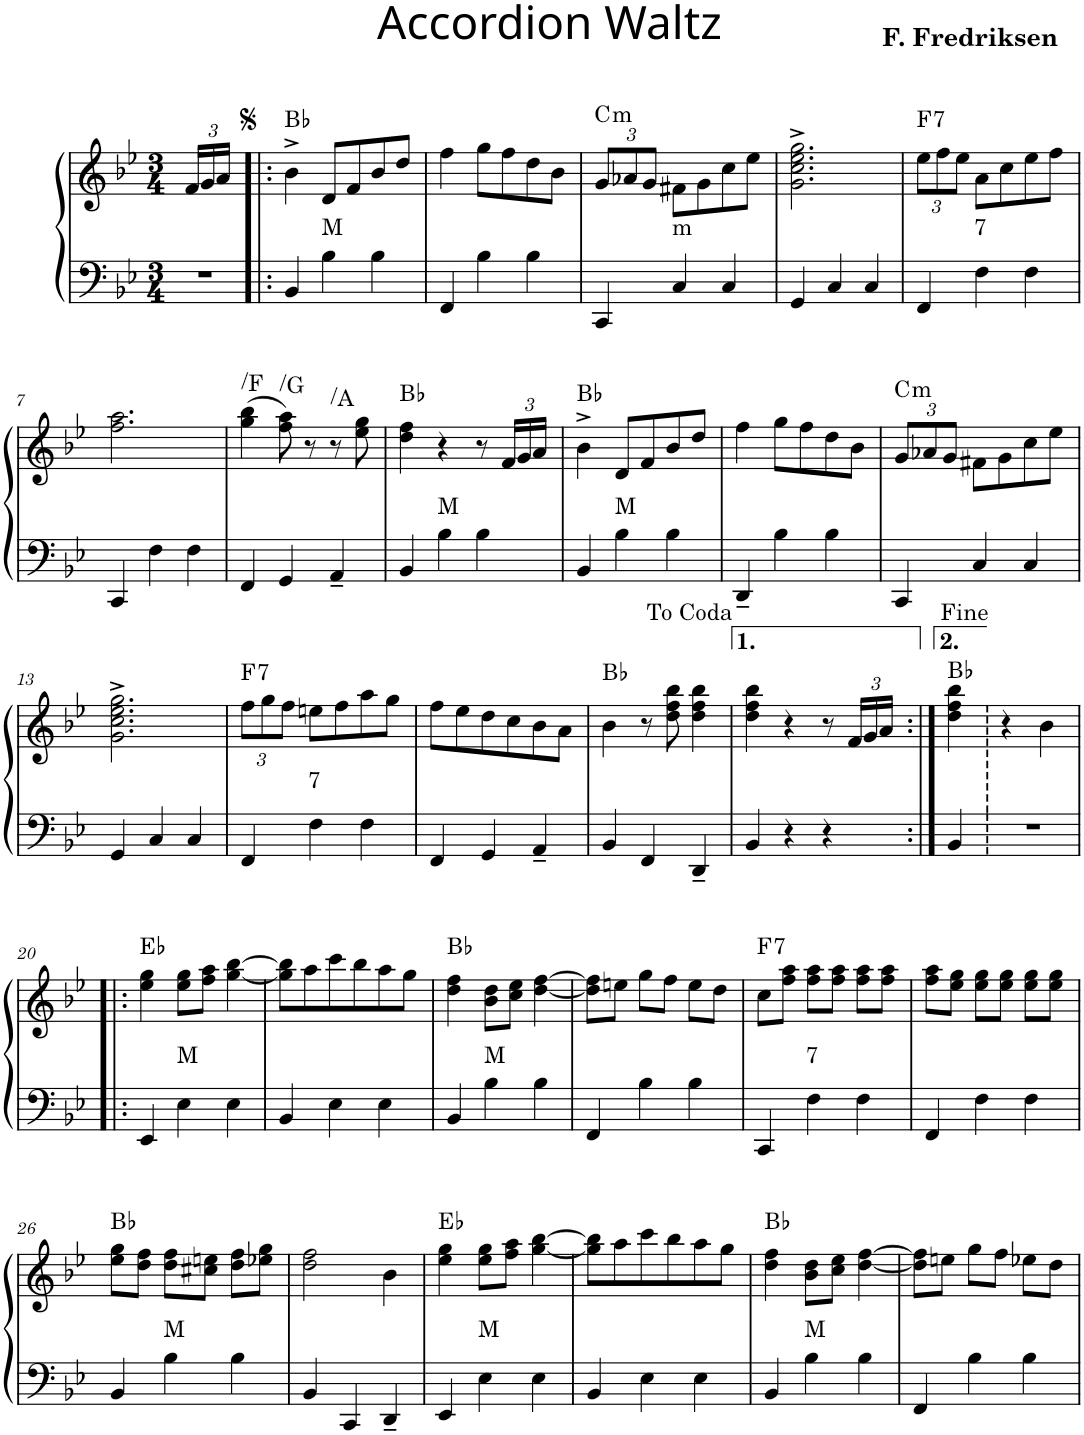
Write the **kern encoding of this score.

**kern	**kern	**harte
*part1	*part1	*part1
*staff2	*staff1	*
*I"Piano	*	*
*I'Pno	*	*
*clefF4	*clefG2	*
*k[b-e-]	*k[b-e-]	*
*M3/4	*M3/4	*
*	*Xbrackettup	*
=1	=1	=1
2.r	24f/LL	.
.	24g/	.
.	24a/JJ	.
.	2ryy	.
.	8ryy	.
=2!|:	=2!|:	=2!|:
4BB-/	4b-^\	Bb:maj
!	!	!LO:H:kt=M
4B-\	8d/L	N
.	8f/	.
4B-\	8b-/	.
.	8dd/J	.
=3	=3	=3
4FF/	4ff\	.
4B-\	8gg\L	.
.	8ff\	.
4B-\	8dd\	.
.	8b-\J	.
=4	=4	=4
!	!	!LO:H:kt=m
4CC/	12g/L	C:min
.	12a-X/	.
.	12g/J	.
!	!	!LO:H:kt=m
4C/	8f#X\L	N
.	8g\	.
4C/	8cc\	.
.	8ee-\J	.
=5	=5	=5
4GG/	2.g\^ 2.cc\^ 2.ee-\^ 2.gg\^	.
4C/	.	.
4C/	.	.
=6	=6	=6
!	!	!LO:H:kt=7
4FF/	12ee-\L	F:7
.	12ff\	.
.	12ee-\J	.
!	!	!LO:H:kt=7
4F\	8a\L	N
.	8cc\	.
4F\	8ee-\	.
.	8ff\J	.
!!LO:LB:g=z
=7	=7	=7
4CC/	2.ff\ 2.aa\	.
4F\	.	.
4F\	.	.
=8	=8	=8
!	!	!LO:H:kt=N.C.
4FF/	(>4gg\ 4bb-\	N
!	!	!LO:H:kt=N.C.
4GG/	8ff\ 8aa\)	N
.	8r	.
!	!	!LO:H:kt=N.C.
4AA~/	8r	N
.	8ee-\ 8gg\	.
=9	=9	=9
4BB-/	4dd\ 4ff\	Bb:maj
!	!	!LO:H:kt=M
4B-\	4r	N
4B-\	8r	.
.	24f/LL	.
.	24g/	.
.	24a/JJ	.
=10	=10	=10
4BB-/	4b-^\	Bb:maj
!	!	!LO:H:kt=M
4B-\	8d/L	N
.	8f/	.
4B-\	8b-/	.
.	8dd/J	.
=11	=11	=11
4DD~/	4ff\	.
4B-\	8gg\L	.
.	8ff\	.
4B-\	8dd\	.
.	8b-\J	.
=12	=12	=12
!	!	!LO:H:kt=m
4CC/	12g/L	C:min
.	12a-X/	.
.	12g/J	.
!	!	!LO:H:kt=N.C.
4C/	8f#X\L	N
.	8g\	.
4C/	8cc\	.
.	8ee-\J	.
!!LO:LB:g=z
=13	=13	=13
4GG/	2.g\^ 2.cc\^ 2.ee-\^ 2.gg\^	.
4C/	.	.
4C/	.	.
=14	=14	=14
!	!	!LO:H:kt=7
4FF/	12ff\L	F:7
.	12gg\	.
.	12ff\J	.
!	!	!LO:H:kt=7
4F\	8een\L	N
.	8ff\	.
4F\	8aa\	.
.	8gg\J	.
=15	=15	=15
4FF/	8ff\L	.
.	8ee-\	.
4GG/	8dd\	.
.	8cc\	.
4AA~/	8b-\	.
.	8a\J	.
=16	=16	=16
4BB-/	4b-\	Bb:maj
4FF/	8r	.
.	8dd\ 8ff\ 8bb-\	.
4DD~/	4dd\ 4ff\ 4bb-\	.
=17	=17	=17
4BB-/	4dd\ 4ff\ 4bb-\	.
4r	4r	.
4r	8r	.
.	24f/LL	.
.	24g/	.
.	24a/JJ	.
=18:|!	=18:|!	=18:|!
4BB-/	4dd\ 4ff\ 4bb-\	Bb:maj
=19	=19	=19
2r	4r	.
.	4b-\	.
!!LO:LB:g=z
=20!|:	=20!|:	=20!|:
4EE-/	4ee-\ 4gg\	Eb:maj
!	!	!LO:H:kt=M
4E-\	8ee-\ 8gg\L	N
.	8ff\ 8aa\J	.
4E-\	[<4gg\ [>4bb-\	.
=21	=21	=21
4BB-/	8gg\] 8bb-\]L	.
.	8aa\	.
4E-\	8ccc\	.
.	8bb-\	.
4E-\	8aa\	.
.	8gg\J	.
=22	=22	=22
4BB-/	4dd\ 4ff\	Bb:maj
!	!	!LO:H:kt=M
4B-\	8b-\ 8dd\L	N
.	8cc\ 8ee-\J	.
4B-\	[<4dd\ [>4ff\	.
=23	=23	=23
4FF/	8dd\] 8ff\]L	.
.	8een\J	.
4B-\	8gg\L	.
.	8ff\J	.
4B-\	8ee\L	.
.	8dd\J	.
=24	=24	=24
!	!	!LO:H:kt=7
4CC/	8cc\L	F:7
.	8ff\ 8aa\J	.
!	!	!LO:H:kt=7
4F\	8ff\ 8aa\L	N
.	8ff\ 8aa\J	.
4F\	8ff\ 8aa\L	.
.	8ff\ 8aa\J	.
=25	=25	=25
4FF/	8ff\ 8aa\L	.
.	8ee-\ 8gg\J	.
4F\	8ee-\ 8gg\L	.
.	8ee-\ 8gg\J	.
4F\	8ee-\ 8gg\L	.
.	8ee-\ 8gg\J	.
!!LO:LB:g=z
=26	=26	=26
4BB-/	8ee-\ 8gg\L	Bb:maj
.	8dd\ 8ff\J	.
!	!	!LO:H:kt=M
4B-\	8dd\ 8ff\L	N
.	8cc#X\ 8een\J	.
4B-\	8dd\ 8ff\L	.
.	8ee-X\ 8gg\J	.
=27	=27	=27
4BB-/	2dd\ 2ff\	.
4CC/	.	.
4DD~/	4b-\	.
=28	=28	=28
4EE-/	4ee-\ 4gg\	Eb:maj
!	!	!LO:H:kt=M
4E-\	8ee-\ 8gg\L	N
.	8ff\ 8aa\J	.
4E-\	[<4gg\ [>4bb-\	.
=29	=29	=29
4BB-/	8gg\] 8bb-\]L	.
.	8aa\	.
4E-\	8ccc\	.
.	8bb-\	.
4E-\	8aa\	.
.	8gg\J	.
=30	=30	=30
4BB-/	4dd\ 4ff\	Bb:maj
!	!	!LO:H:kt=M
4B-\	8b-\ 8dd\L	N
.	8cc\ 8ee-\J	.
4B-\	[<4dd\ [>4ff\	.
=31	=31	=31
4FF/	8dd\] 8ff\]L	.
.	8een\J	.
4B-\	8gg\L	.
.	8ff\J	.
4B-\	8ee-X\L	.
.	8dd\J	.
=	=	=
*-	*-	*-
